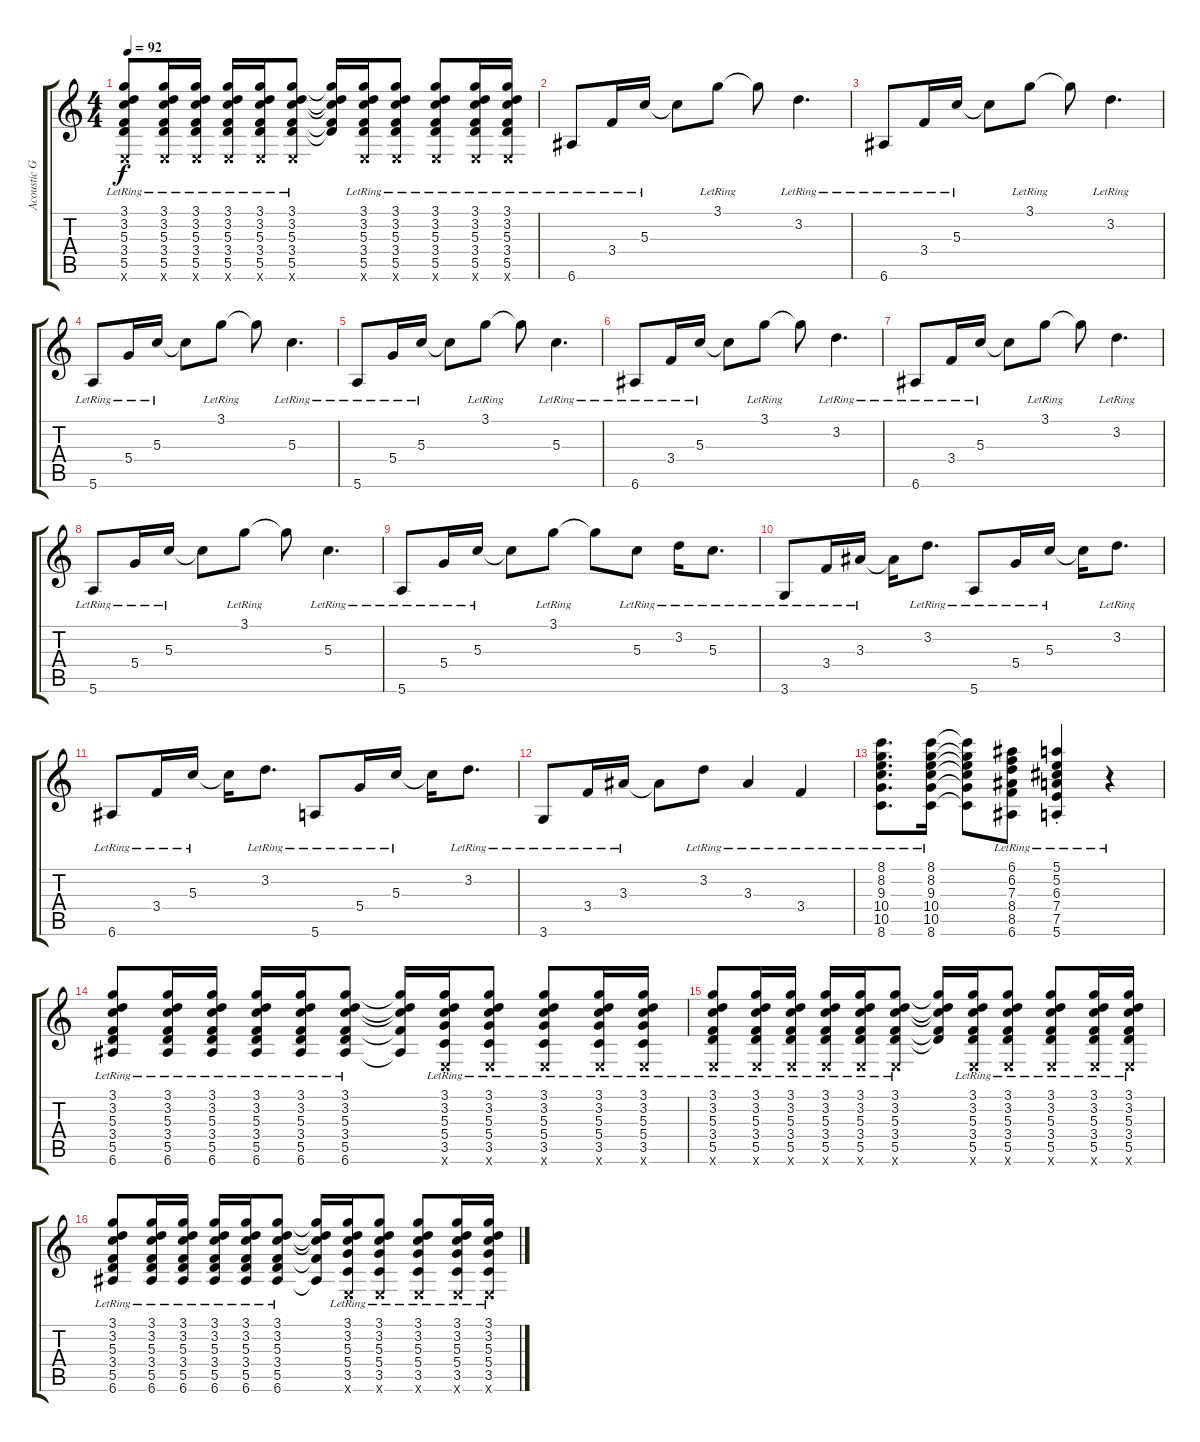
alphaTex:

\track ("Acoustic Guitar" "Acoustic G") {instrument acousticguitarsteel}
\staff {score tabs}
\tuning (E4 B3 G3 D3 A2 E2) {hide}
\ts (4 4)
\tempo 92
\clef g2
\ks c
(3.1{lr} 3.2{lr} 5.3{lr} 3.4{lr} 5.5{lr} 0.6{x}).8{dy f} (3.1{lr} 3.2{lr} 5.3{lr} 3.4{lr} 5.5{lr} 0.6{x}).16 (3.1{lr} 3.2{lr} 5.3{lr} 3.4{lr} 5.5{lr} 0.6{x}).16 (3.1{lr} 3.2{lr} 5.3{lr} 3.4{lr} 5.5{lr} 0.6{x}).16 (3.1{lr} 3.2{lr} 5.3{lr} 3.4{lr} 5.5{lr} 0.6{x}).16 (3.1{lr} 3.2{lr} 5.3{lr} 3.4{lr} 5.5{lr} 0.6{x}).8 (3.1{t} 3.2{t} 5.3{t} 3.4{t} 5.5{t}).16 (3.1{lr} 3.2{lr} 5.3{lr} 3.4{lr} 5.5{lr} 0.6{x}).16 (3.1{lr} 3.2{lr} 5.3{lr} 3.4{lr} 5.5{lr} 0.6{x}).8 (3.1{lr} 3.2{lr} 5.3{lr} 3.4{lr} 5.5{lr} 0.6{x}).8 (3.1{lr} 3.2{lr} 5.3{lr} 3.4{lr} 5.5{lr} 0.6{x}).16 (3.1{lr} 3.2{lr} 5.3{lr} 3.4{lr} 5.5{lr} 0.6{x}).16 |
6.6{lr}.8 3.4{lr}.16 5.3{lr}.16 5.3{t}.8 3.1{lr}.8 3.1{t}.8 3.2{lr}.4{d} |
6.6{lr}.8 3.4{lr}.16 5.3{lr}.16 5.3{t}.8 3.1{lr}.8 3.1{t}.8 3.2{lr}.4{d} |
5.6{lr}.8 5.4{lr}.16 5.3{lr}.16 5.3{t}.8 3.1{lr}.8 3.1{t}.8 5.3{lr}.4{d} |
5.6{lr}.8 5.4{lr}.16 5.3{lr}.16 5.3{t}.8 3.1{lr}.8 3.1{t}.8 5.3{lr}.4{d} |
6.6{lr}.8 3.4{lr}.16 5.3{lr}.16 5.3{t}.8 3.1{lr}.8 3.1{t}.8 3.2{lr}.4{d} |
6.6{lr}.8 3.4{lr}.16 5.3{lr}.16 5.3{t}.8 3.1{lr}.8 3.1{t}.8 3.2{lr}.4{d} |
5.6{lr}.8 5.4{lr}.16 5.3{lr}.16 5.3{t}.8 3.1{lr}.8 3.1{t}.8 5.3{lr}.4{d} |
5.6{lr}.8 5.4{lr}.16 5.3{lr}.16 5.3{t}.8 3.1{lr}.8 3.1{t}.8 5.3{lr}.8 3.2{lr}.16 5.3{lr}.8{d} |
3.6{lr}.8 3.4{lr}.16 3.3{lr}.16 3.3{t}.16 3.2{lr}.8{d} 5.6{lr}.8 5.4{lr}.16 5.3{lr}.16 5.3{t}.16 3.2{lr}.8{d} |
6.6{lr}.8 3.4{lr}.16 5.3{lr}.16 5.3{t}.16 3.2{lr}.8{d} 5.6{lr}.8 5.4{lr}.16 5.3{lr}.16 5.3{t}.16 3.2{lr}.8{d} |
3.6{lr}.8 3.4{lr}.16 3.3{lr}.16 3.3{t}.8 3.2{lr}.8 3.3{lr}.4 3.4{lr}.4 |
(8.1{lr} 8.2{lr} 9.3{lr} 10.4{lr} 10.5{lr} 8.6{lr}).8{d} (8.1{lr} 8.2{lr} 9.3{lr} 10.4{lr} 10.5{lr} 8.6{lr}).16 (8.1{t} 8.2{t} 9.3{t} 10.4{t} 10.5{t} 8.6{t}).8 (6.1{lr} 6.2{lr} 7.3{lr} 8.4{lr} 8.5{lr} 6.6{lr}).8 (5.1{st lr} 5.2{st lr} 6.3{st lr} 7.4{st lr} 7.5{st lr} 5.6{st lr}).4 r.4 |
(3.1{lr} 3.2{lr} 5.3{lr} 3.4{lr} 5.5{lr} 6.6{lr}).8 (3.1{lr} 3.2{lr} 5.3{lr} 3.4{lr} 5.5{lr} 6.6{lr}).16 (3.1{lr} 3.2{lr} 5.3{lr} 3.4{lr} 5.5{lr} 6.6{lr}).16 (3.1{lr} 3.2{lr} 5.3{lr} 3.4{lr} 5.5{lr} 6.6{lr}).16 (3.1{lr} 3.2{lr} 5.3{lr} 3.4{lr} 5.5{lr} 6.6{lr}).16 (3.1{lr} 3.2{lr} 5.3{lr} 3.4{lr} 5.5{lr} 6.6{lr}).8 (3.1{t} 3.2{t} 5.3{t} 3.4{t} 6.6{t}).16 (3.1{lr} 3.2{lr} 5.3{lr} 5.4{lr} 3.5{lr} 0.6{x}).16 (3.1{lr} 3.2{lr} 5.3{lr} 5.4{lr} 3.5{lr} 0.6{x}).8 (3.1{lr} 3.2{lr} 5.3{lr} 5.4{lr} 3.5{lr} 0.6{x}).8 (3.1{lr} 3.2{lr} 5.3{lr} 5.4{lr} 3.5{lr} 0.6{x}).16 (3.1{lr} 3.2{lr} 5.3{lr} 5.4{lr} 3.5{lr} 0.6{x}).16 |
(3.1{lr} 3.2{lr} 5.3{lr} 3.4{lr} 5.5{lr} 0.6{x}).8 (3.1{lr} 3.2{lr} 5.3{lr} 3.4{lr} 5.5{lr} 0.6{x}).16 (3.1{lr} 3.2{lr} 5.3{lr} 3.4{lr} 5.5{lr} 0.6{x}).16 (3.1{lr} 3.2{lr} 5.3{lr} 3.4{lr} 5.5{lr} 0.6{x}).16 (3.1{lr} 3.2{lr} 5.3{lr} 3.4{lr} 5.5{lr} 0.6{x}).16 (3.1{lr} 3.2{lr} 5.3{lr} 3.4{lr} 5.5{lr} 0.6{x}).8 (3.1{t} 3.2{t} 5.3{t} 3.4{t} 5.5{t}).16 (3.1{lr} 3.2{lr} 5.3{lr} 3.4{lr} 5.5{lr} 0.6{x}).16 (3.1{lr} 3.2{lr} 5.3{lr} 3.4{lr} 5.5{lr} 0.6{x}).8 (3.1{lr} 3.2{lr} 5.3{lr} 3.4{lr} 5.5{lr} 0.6{x}).8 (3.1{lr} 3.2{lr} 5.3{lr} 3.4{lr} 5.5{lr} 0.6{x}).16 (3.1{lr} 3.2{lr} 5.3{lr} 3.4{lr} 5.5{lr} 0.6{x}).16 |
(3.1{lr} 3.2{lr} 5.3{lr} 3.4{lr} 5.5{lr} 6.6{lr}).8 (3.1{lr} 3.2{lr} 5.3{lr} 3.4{lr} 5.5{lr} 6.6{lr}).16 (3.1{lr} 3.2{lr} 5.3{lr} 3.4{lr} 5.5{lr} 6.6{lr}).16 (3.1{lr} 3.2{lr} 5.3{lr} 3.4{lr} 5.5{lr} 6.6{lr}).16 (3.1{lr} 3.2{lr} 5.3{lr} 3.4{lr} 5.5{lr} 6.6{lr}).16 (3.1{lr} 3.2{lr} 5.3{lr} 3.4{lr} 5.5{lr} 6.6{lr}).8 (3.1{t} 3.2{t} 5.3{t} 3.4{t} 6.6{t}).16 (3.1{lr} 3.2{lr} 5.3{lr} 5.4{lr} 3.5{lr} 0.6{x}).16 (3.1{lr} 3.2{lr} 5.3{lr} 5.4{lr} 3.5{lr} 0.6{x}).8 (3.1{lr} 3.2{lr} 5.3{lr} 5.4{lr} 3.5{lr} 0.6{x}).8 (3.1{lr} 3.2{lr} 5.3{lr} 5.4{lr} 3.5{lr} 0.6{x}).16 (3.1{lr} 3.2{lr} 5.3{lr} 5.4{lr} 3.5{lr} 0.6{x}).16
